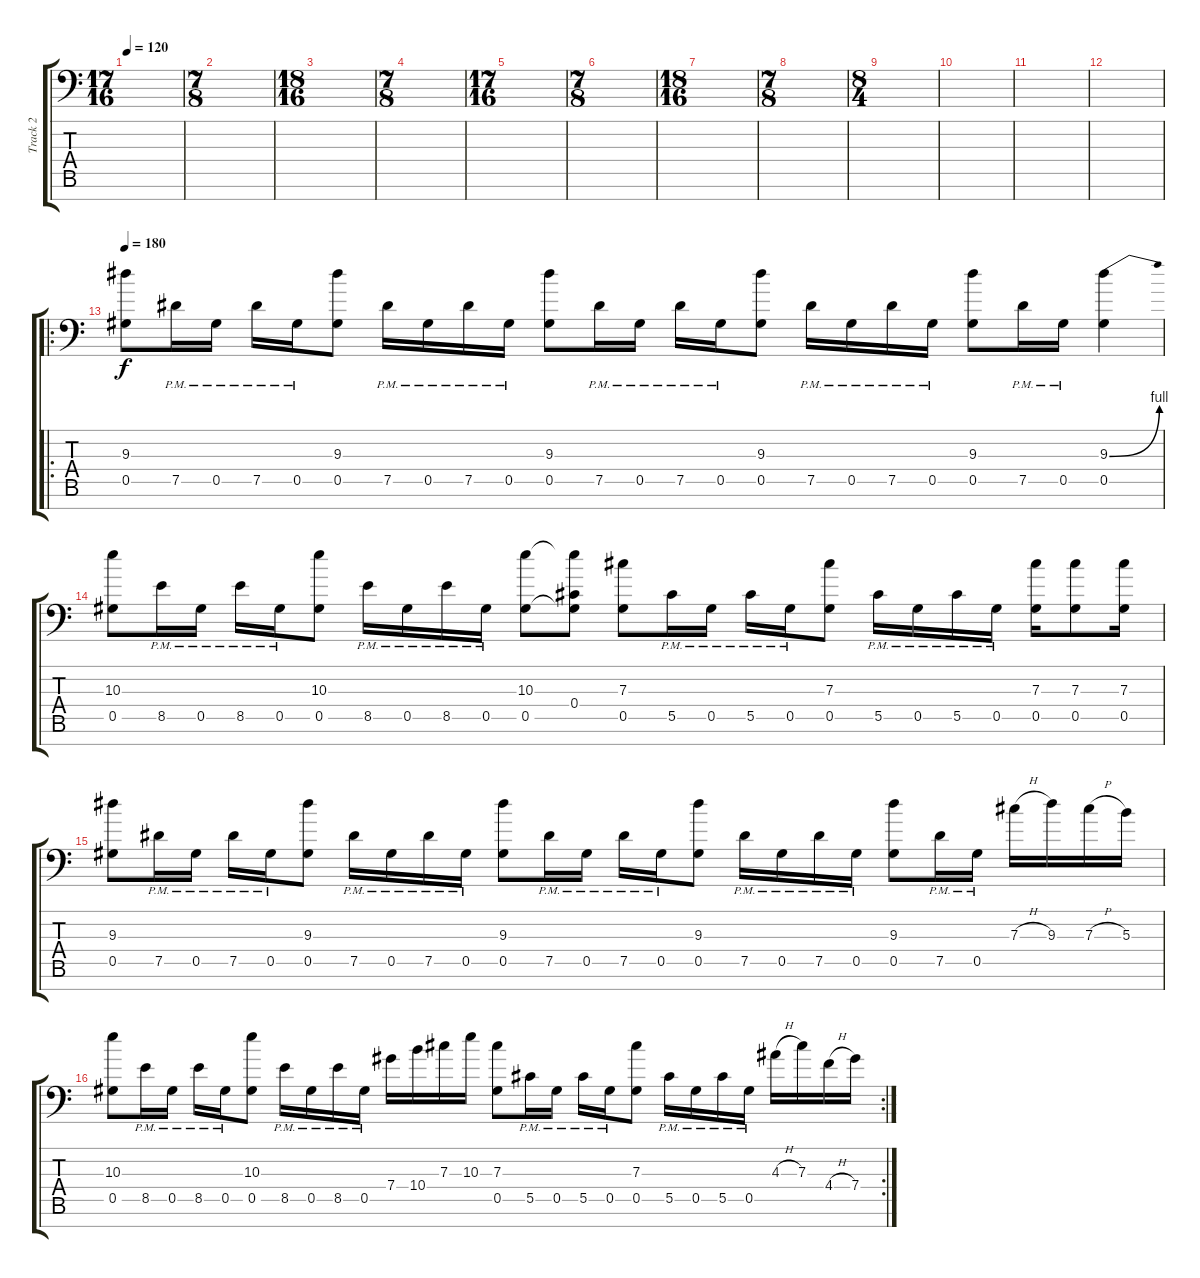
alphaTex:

\track ("Track 2" "Track 2") {instrument distortionguitar}
\staff {score tabs}
\tuning (Eb4 Bb3 Gb3 Db3 Ab2 Eb2 Ab1) {hide}
\ts (17 16)
\tempo 120
\clef f4
\ks c
|
\ts (7 8)
|
\ts (18 16)
|
\ts (7 8)
|
\ts (17 16)
|
\ts (7 8)
|
\ts (18 16)
|
\ts (7 8)
|
\ts (8 4)
|
|
|
|
\ro
\tempo 180
(9.3 0.5).8 7.5{pm}.16 0.5{pm}.16 7.5{pm}.16 0.5{pm}.16 (9.3 0.5).8 7.5{pm}.16 0.5{pm}.16 7.5{pm}.16 0.5{pm}.16 (9.3 0.5).8 7.5{pm}.16 0.5{pm}.16 7.5{pm}.16 0.5{pm}.16 (9.3 0.5).8 7.5{pm}.16 0.5{pm}.16 7.5{pm}.16 0.5{pm}.16 (9.3 0.5).8 7.5{pm}.16 0.5{pm}.16 (9.3{be (bend 0 0 60 4)} 0.5).4 |
(10.3 0.5).8 8.5{pm}.16 0.5{pm}.16 8.5{pm}.16 0.5{pm}.16 (10.3 0.5).8 8.5{pm}.16 0.5{pm}.16 8.5{pm}.16 0.5{pm}.16 (10.3 0.5).8 (10.3{t} 0.4 0.5{t}).8 (7.3 0.5).8 5.5{pm}.16 0.5{pm}.16 5.5{pm}.16 0.5{pm}.16 (7.3 0.5).8 5.5{pm}.16 0.5{pm}.16 5.5{pm}.16 0.5{pm}.16 (7.3 0.5).16 (7.3 0.5).8 (7.3 0.5).16 |
(9.3 0.5).8 7.5{pm}.16 0.5{pm}.16 7.5{pm}.16 0.5{pm}.16 (9.3 0.5).8 7.5{pm}.16 0.5{pm}.16 7.5{pm}.16 0.5{pm}.16 (9.3 0.5).8 7.5{pm}.16 0.5{pm}.16 7.5{pm}.16 0.5{pm}.16 (9.3 0.5).8 7.5{pm}.16 0.5{pm}.16 7.5{pm}.16 0.5{pm}.16 (9.3 0.5).8 7.5{pm}.16 0.5{pm}.16 7.3{h}.16 9.3.16 7.3{h}.16 5.3.16 |
\rc 2
(10.3 0.5).8 8.5{pm}.16 0.5{pm}.16 8.5{pm}.16 0.5{pm}.16 (10.3 0.5).8 8.5{pm}.16 0.5{pm}.16 8.5{pm}.16 0.5{pm}.16 7.4.16 10.4.16 7.3.16 10.3.16 (7.3 0.5).8 5.5{pm}.16 0.5{pm}.16 5.5{pm}.16 0.5{pm}.16 (7.3 0.5).8 5.5{pm}.16 0.5{pm}.16 5.5{pm}.16 0.5{pm}.16 4.3{h}.16 7.3.16 4.4{h}.16 7.4.16
